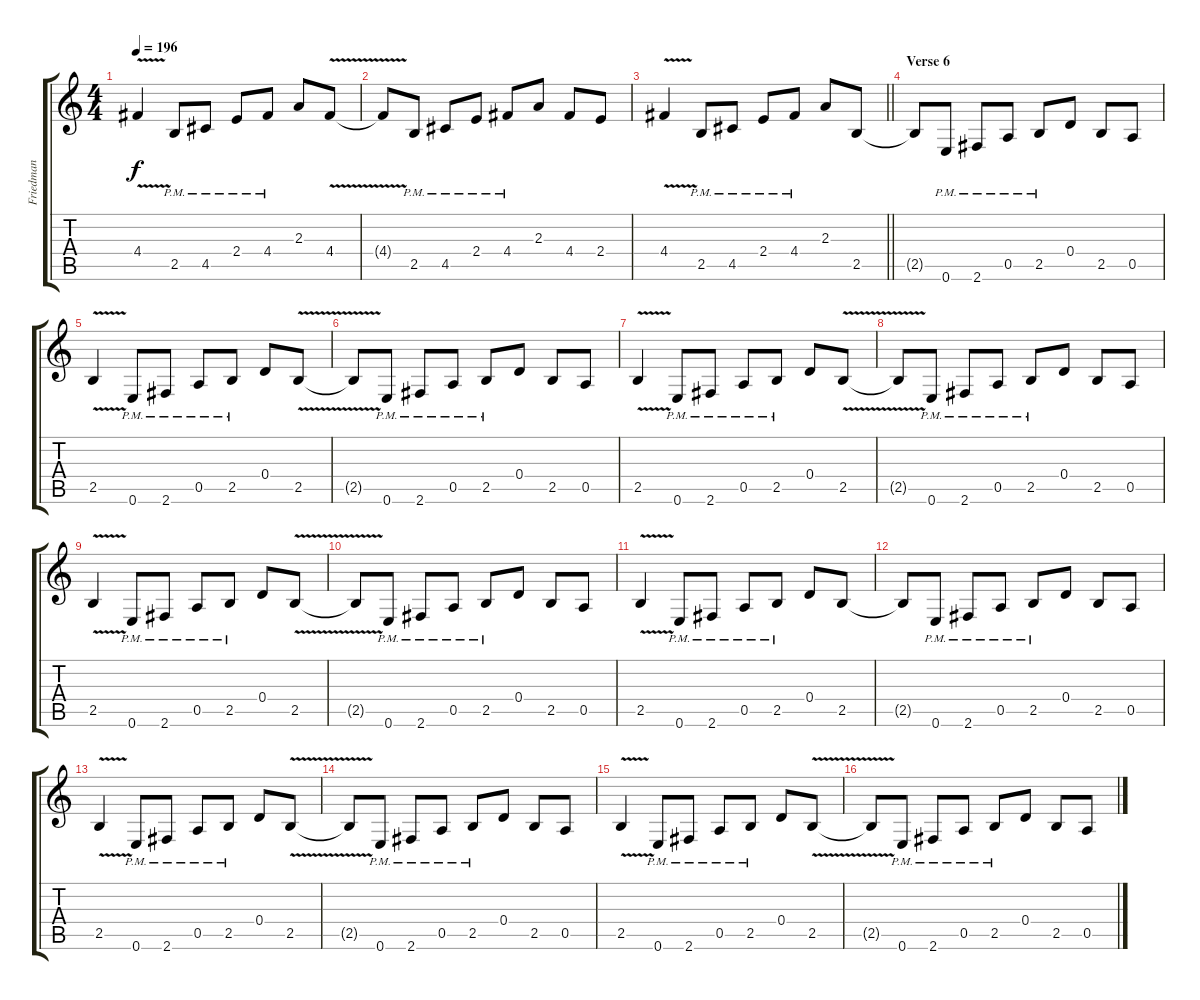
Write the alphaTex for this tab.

\track ("Friedman" "Friedman") {instrument distortionguitar}
\staff {score tabs}
\tuning (E4 B3 G3 D3 A2 E2) {hide}
\ts (4 4)
\tempo 196
\clef g2
\ks c
4.4{v}.4{dy f} 2.5{pm}.8 4.5{pm}.8 2.4{pm}.8 4.4{pm}.8 2.3.8 4.4{v}.8 |
4.4{t}.8 2.5{pm}.8 4.5{pm}.8 2.4{pm}.8 4.4{pm}.8 2.3.8 4.4.8 2.4.8 |
\barLineRight lightlight
4.4{v}.4 2.5{pm}.8 4.5{pm}.8 2.4{pm}.8 4.4{pm}.8 2.3.8 2.5.8 |
\section ("" "Verse 6")
2.5{t}.8 0.6{pm}.8 2.6{pm}.8 0.5{pm}.8 2.5{pm}.8 0.4.8 2.5.8 0.5.8 |
2.5{v}.4 0.6{pm}.8 2.6{pm}.8 0.5{pm}.8 2.5{pm}.8 0.4.8 2.5{v}.8 |
2.5{t}.8 0.6{pm}.8 2.6{pm}.8 0.5{pm}.8 2.5{pm}.8 0.4.8 2.5.8 0.5.8 |
2.5{v}.4 0.6{pm}.8 2.6{pm}.8 0.5{pm}.8 2.5{pm}.8 0.4.8 2.5{v}.8 |
2.5{v t}.8 0.6{pm}.8 2.6{pm}.8 0.5{pm}.8 2.5{pm}.8 0.4.8 2.5.8 0.5.8 |
2.5{v}.4 0.6{pm}.8 2.6{pm}.8 0.5{pm}.8 2.5{pm}.8 0.4.8 2.5{v}.8 |
2.5{t}.8 0.6{pm}.8 2.6{pm}.8 0.5{pm}.8 2.5{pm}.8 0.4.8 2.5.8 0.5.8 |
2.5{v}.4 0.6{pm}.8 2.6{pm}.8 0.5{pm}.8 2.5{pm}.8 0.4.8 2.5.8 |
2.5{t}.8 0.6{pm}.8 2.6{pm}.8 0.5{pm}.8 2.5{pm}.8 0.4.8 2.5.8 0.5.8 |
2.5{v}.4 0.6{pm}.8 2.6{pm}.8 0.5{pm}.8 2.5{pm}.8 0.4.8 2.5{v}.8 |
2.5{t}.8 0.6{pm}.8 2.6{pm}.8 0.5{pm}.8 2.5{pm}.8 0.4.8 2.5.8 0.5.8 |
2.5{v}.4 0.6{pm}.8 2.6{pm}.8 0.5{pm}.8 2.5{pm}.8 0.4.8 2.5{v}.8 |
2.5{v t}.8 0.6{pm}.8 2.6{pm}.8 0.5{pm}.8 2.5{pm}.8 0.4.8 2.5.8 0.5.8
